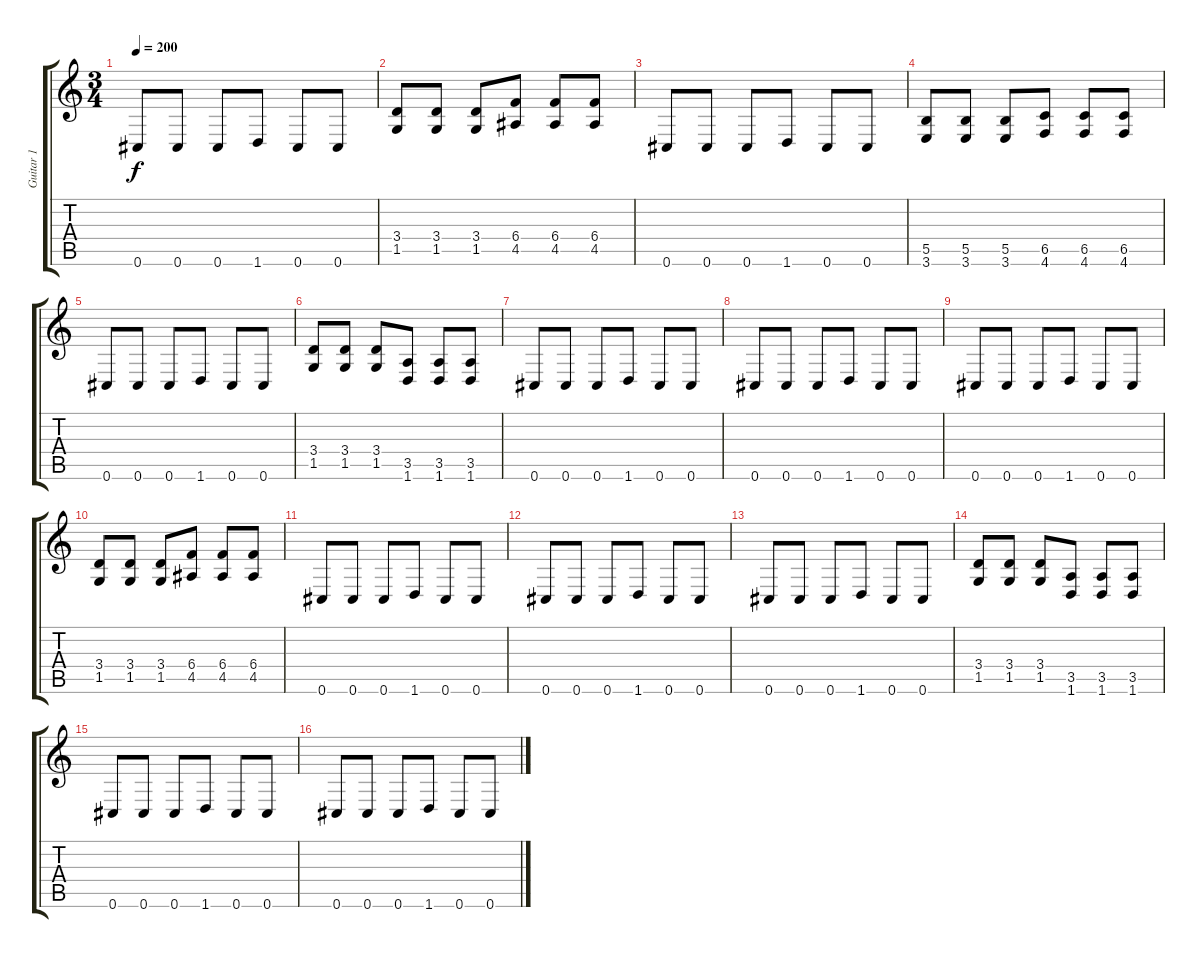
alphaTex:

\track ("Guitar 1 " "Guitar 1 ") {instrument distortionguitar}
\staff {score tabs}
\tuning (Db4 Ab3 E3 B2 Gb2 Db2) {hide}
\ts (3 4)
\tempo 200
\clef g2
\ks c
0.6.8{dy f} 0.6.8 0.6.8 1.6.8 0.6.8 0.6.8 |
(3.4 1.5).8 (3.4 1.5).8 (3.4 1.5).8 (6.4 4.5).8 (6.4 4.5).8 (6.4 4.5).8 |
0.6.8 0.6.8 0.6.8 1.6.8 0.6.8 0.6.8 |
(5.5 3.6).8 (5.5 3.6).8 (5.5 3.6).8 (6.5 4.6).8 (6.5 4.6).8 (6.5 4.6).8 |
0.6.8 0.6.8 0.6.8 1.6.8 0.6.8 0.6.8 |
(3.4 1.5).8 (3.4 1.5).8 (3.4 1.5).8 (3.5 1.6).8 (3.5 1.6).8 (3.5 1.6).8 |
0.6.8 0.6.8 0.6.8 1.6.8 0.6.8 0.6.8 |
0.6.8 0.6.8 0.6.8 1.6.8 0.6.8 0.6.8 |
0.6.8 0.6.8 0.6.8 1.6.8 0.6.8 0.6.8 |
(3.4 1.5).8 (3.4 1.5).8 (3.4 1.5).8 (6.4 4.5).8 (6.4 4.5).8 (6.4 4.5).8 |
0.6.8 0.6.8 0.6.8 1.6.8 0.6.8 0.6.8 |
0.6.8 0.6.8 0.6.8 1.6.8 0.6.8 0.6.8 |
0.6.8 0.6.8 0.6.8 1.6.8 0.6.8 0.6.8 |
(3.4 1.5).8 (3.4 1.5).8 (3.4 1.5).8 (3.5 1.6).8 (3.5 1.6).8 (3.5 1.6).8 |
0.6.8 0.6.8 0.6.8 1.6.8 0.6.8 0.6.8 |
0.6.8 0.6.8 0.6.8 1.6.8 0.6.8 0.6.8
